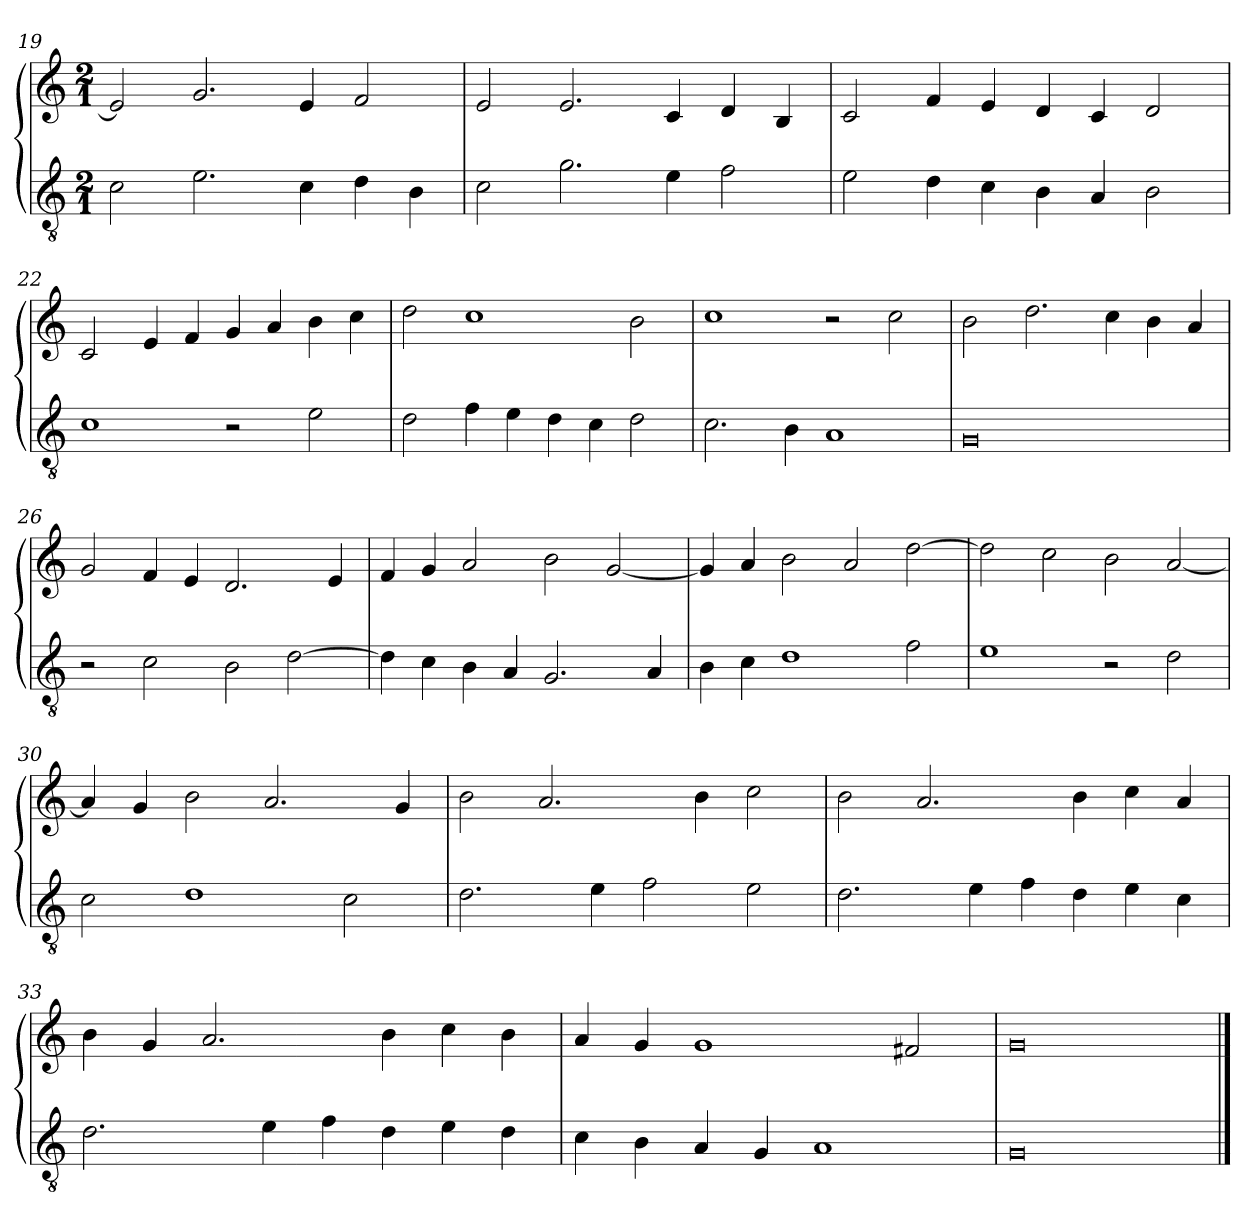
**kern	**kern
*part2	*part1
*staff2	*staff1
*clefGv2	*clefG2
*k[]	*k[]
*M2/1	*M2/1
=19	=19
2c	2e]
2.e	2.g
4c	4e
4d	2f
4B	.
=20	=20
2c	2e
2.g	2.e
4e	4c
2f	4d
.	4B
=21	=21
2e	2c
4d	4f
4c	4e
4B	4d
4A	4c
2B	2d
=22	=22
1c	2c
.	4e
.	4f
2r	4g
.	4a
2e	4b
.	4cc
=23	=23
2d	2dd
4f	1cc
4e	.
4d	.
4c	.
2d	2b
=24	=24
2.c	1cc
4B	.
1A	2r
.	2cc
=25	=25
0G	2b
.	2.dd
.	4cc
.	4b
.	4a
=26	=26
2r	2g
2c	4f
.	4e
2B	2.d
[2d	.
.	4e
=27	=27
4d]	4f
4c	4g
4B	2a
4A	.
2.G	2b
.	[2g
4A	.
=28	=28
4B	4g]
4c	4a
1d	2b
.	2a
2f	[2dd
=29	=29
1e	2dd]
.	2cc
2r	2b
2d	[2a
=30	=30
2c	4a]
.	4g
1d	2b
.	2.a
2c	.
.	4g
=31	=31
2.d	2b
.	2.a
4e	.
2f	.
.	4b
2e	2cc
=32	=32
2.d	2b
.	2.a
4e	.
4f	.
4d	4b
4e	4cc
4c	4a
=33	=33
2.d	4b
.	4g
.	2.a
4e	.
4f	.
4d	4b
4e	4cc
4d	4b
=34	=34
4c	4a
4B	4g
4A	1g
4G	.
1A	.
.	2f#X
=35	=35
0G	0g
==	==
*-	*-
